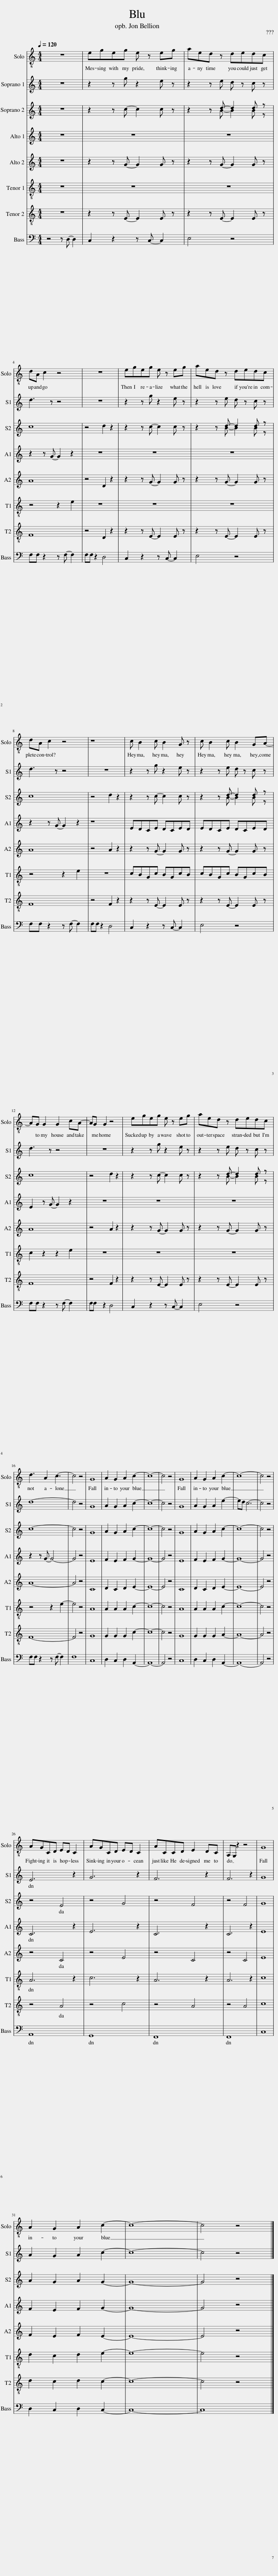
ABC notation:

X:1
%%score 1 2 ( 3 4 ) 5 6 7 8 9
L:1/8
Q:1/4=120
M:4/4
I:linebreak $
K:C
V:1 treble-8
V:2 treble
V:3 treble
V:4 treble
V:5 treble
V:6 treble
V:7 treble-8
V:8 treble-8
V:9 bass
V:1
 z8 | egeg e z eg | aed z dedc |$ dA c2 z4 | z8 | %5
 egeg e z eg | aed z dedc |$ dA c2 z4 | z8 | c B2 c B2 G z | %10
 c B2 c B2 GA- |$ AG G2 G2 cA- | AG G2 z4 | egeg e z eg | aed z dedc |$ %15
 d3 A2 c3- | c4 z4 | G8 | A2 G2 A2 c2- | c8- | %20
 c4 z4 | G8 | A2 G2 A2 c2- | c8- | c4 z4 |$ %25
 AGCD ED C2 | AGCD ED C2 | ACCD E2 DC | A,G, z2 z4 | G8 |$ %30
 A2 G2 A2 c2- | c8- | c4 z4 |] %33
V:2
 z8 | z2 z g z2 e z | z2 z e d z c z |$ d3 z z4 | z8 | %5
 z2 z g z2 e z | z2 z e d z c z |$ d3 z z4 | z8 | z2 z g z2 e z | %10
 z2 z e d z c z |$ d3 z z4 | z8 | z2 z g z2 e z | z2 z e d z c z |$ %15
 d8- | d4 z4 | G8 | A2 G2 A2 c2- | c8- | %20
 c4 z4 | G8 | A2 G2 A2 e2- | ed c6- | c4 z4 |$ %25
 E6 z2 | G6 z2 | F6 z2 | F6 z2 | G8 |$ %30
 A2 G2 A2 c2- | c8- | c4 z4 |] %33
V:3
 z8 | z2 z c- c2 c z | z2 z d- B2 B z |$ c8 | z4 d2 z2 | %5
 z2 z c- c2 c z | z2 z d- B2 B z |$ c8 | z4 d2 z2 | z2 z c- c2 c z | %10
 z2 z d- B2 B z |$ c8 | z4 d2 z2 | z2 z c- c2 c z | z2 z d- B2 B z |$ %15
 c8- | c4 z4 | G8 | A2 G2 A2 c2- | c8- | %20
 c4 z4 | G8 | A2 G2 A2 c2- | c8- | c4 z4 |$ %25
 z4 E4 | z4 G4 | z4 F4 | z4 F4 | G8 |$ %30
 A2 G2 A2 G2- | G8- | G4 z4 |] %33
V:4
 x8 | x8 | x3 B- d2 d z |$ x8 | x8 | %5
 x8 | x3 B- d2 d z |$ x8 | x8 | x8 | %10
 x3 B- d2 d z |$ x8 | x8 | x8 | x3 B- d2 d z |$ %15
 x8 | x8 | x8 | x8 | x8 | %20
 x8 | x8 | x8 | x8 | x8 |$ %25
 x8 | x8 | x8 | x8 | x8 |$ %30
 x8 | x8 | x8 |] %33
V:5
 z8 | z8 | z8 |$ z2 z G- G2 z2 | z8 | %5
 z8 | z8 |$ z2 z G- G2 z2 | z8 | EDCE DCED | %10
 EDCE DCED |$ E2 z G- G2 z2 | z8 | z8 | z8 |$ %15
 z2 z G- G4- | G4 z4 | E8 | F2 E2 F2 G2- | G8- | %20
 G4 z4 | E8 | F2 E2 F2 G2- | G8- | G4 z4 |$ %25
 C6 z2 | E6 z2 | C6 z2 | C6 z2 | E8 |$ %30
 F2 E2 F2 G2- | G8- | G4 z4 |] %33
V:6
 z8 | z2 z G- G2 G z | z2 z G- G2 G z |$ A8 | z4 D2 z2 | %5
 z2 z G- G2 G z | z2 z G- G2 G z |$ A8 | z4 A2 z2 | z2 z G- G2 G z | %10
 z2 z G- G2 G z |$ A8 | z4 A2 z2 | z2 z G- G2 G z | z2 z G- G2 G z |$ %15
 A8- | A4 z4 | C8 | D2 C2 D2 E2- | E8- | %20
 E4 z4 | C8 | D2 C2 D2 E2- | E8- | E4 z4 |$ %25
 z4 C4 | z4 E4 | z4 C4 | z4 C4 | E8 |$ %30
 F2 E2 F2 E2- | E8- | E4 z4 |] %33
V:7
 z8 | z8 | z8 |$ z4 z2 e2 | z8 | %5
 z8 | z8 |$ z4 z2 e2 | z8 | cBGc BGcB | %10
 cBGc BGcB |$ c2 z2 z2 e2 | z8 | z8 | z8 |$ %15
 z4 z2 e2- | e4 z4 | A8 | A2 A2 A2 c2- | c8- | %20
 c4 z4 | A8 | A2 A2 A2 c2- | c8- | c4 z4 |$ %25
 A6 z2 | c6 z2 | A6 z2 | A6 z2 | c8 |$ %30
 d2 c2 d2 e2- | e8- | e4 z4 |] %33
V:8
 z8 | z2 z E- E2 E z | z2 z E- E2 E z |$ F8 | z4 D2 z2 | %5
 z2 z E- E2 E z | z2 z E- E2 E z |$ F8 | z4 F2 z2 | z2 z E- E2 E z | %10
 z2 z E- E2 E z |$ F8 | z4 F2 z2 | z2 z E- E2 E z | z2 z E- E2 E z |$ %15
 F8- | F4 z4 | G8 | G2 G2 G2 c2- | c8- | %20
 c4 z4 | G8 | G2 G2 G2 A2- | A8- | A4 z4 |$ %25
 z4 A4 | z4 c4 | z4 A4 | z4 A4 | c8 |$ %30
 d2 c2 d2 c2- | c8- | c4 z4 |] %33
V:9
 z4 z D,- D,2 | C,2 z2 z C,- C,2 | E,4 z4 |$ F,F, z2 z F,- F,2 | F,F, z2 D,4 | %5
 C,2 z2 z C,- C,2 | E,4 z4 |$ F,F, z2 z F,- F,2 | F,F, z2 D,4 | C,2 z2 z C,- C,2 | %10
 E,4 z4 |$ F,F, z2 z F,- F,2 | F,F, z2 D,4 | C,2 z2 z C,- C,2 | E,4 z4 |$ %15
 F,F, z2 z F,- F,2 | F,8 | C,8 | D,2 C,2 D,2 A,,2- | A,,8- | %20
 A,,4 z4 | C,8 | D,2 C,2 D,2 A,,2- | A,,8- | A,,4 z4 |$ %25
 A,,8 | G,,8 | F,,8 | F,,8 | C,8 |$ %30
 D,2 C,2 D,2 C,2- | C,8- | C,8 |] %33
